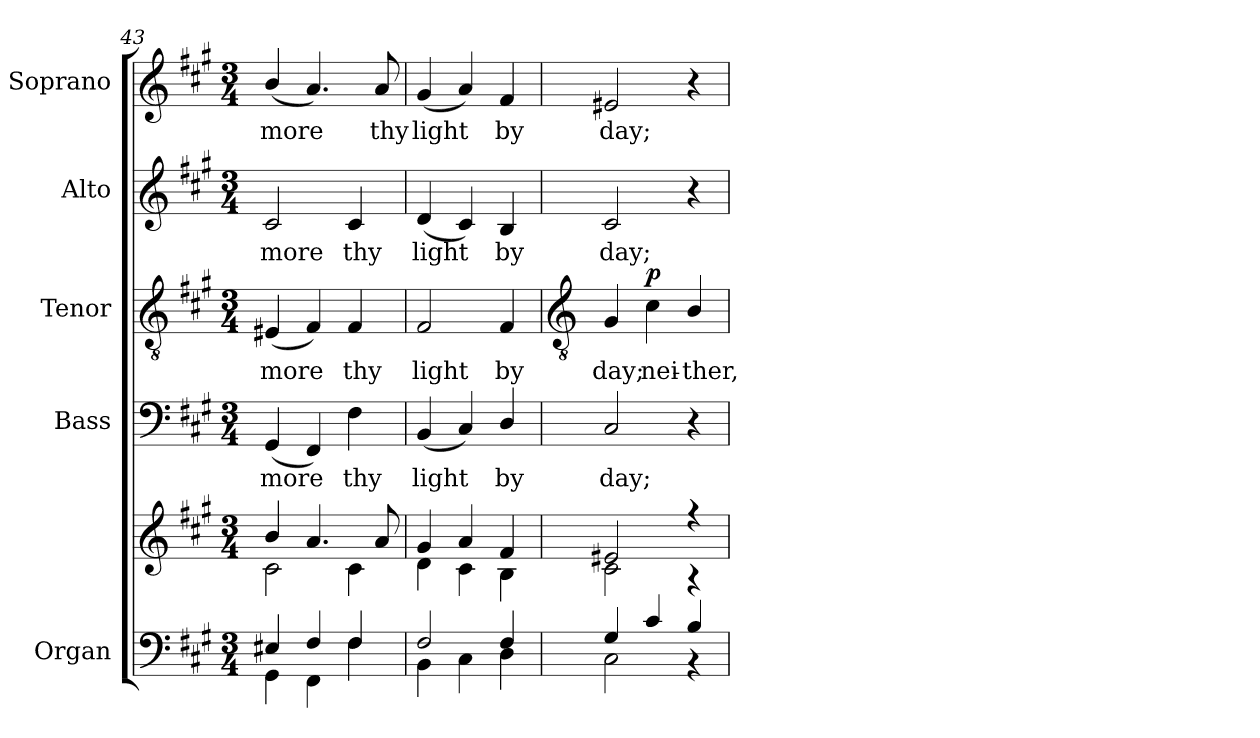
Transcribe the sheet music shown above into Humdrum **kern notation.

**kern	**kern	**kern	**text	**kern	**text	**dynam	**kern	**text	**kern	**text
*part5	*part5	*part4	*part4	*part3	*part3	*part3	*part2	*part2	*part1	*part1
*staff6	*staff5	*staff4	*staff4	*staff3	*staff3	*staff3	*staff2	*staff2	*staff1	*staff1
*I"Organ	*	*I"Bass	*	*I"Tenor	*	*	*I"Alto	*	*I"Soprano	*
*	*	*I'B	*	*I'T	*	*	*I'A	*	*I'S	*
*clefF4	*clefG2	*clefF4	*	*clefGv2	*	*	*clefG2	*	*clefG2	*
*k[f#c#g#]	*k[f#c#g#]	*k[f#c#g#]	*	*k[f#c#g#]	*	*	*k[f#c#g#]	*	*k[f#c#g#]	*
*A:	*A:	*A:	*	*A:	*	*	*A:	*	*A:	*
*M3/4	*M3/4	*M3/4	*	*M3/4	*	*	*M3/4	*	*M3/4	*
=43	=43	=43	=43	=43	=43	=43	=43	=43	=43	=43
*^	*^	*	*	*	*	*	*	*	*	*
!	!	!	!	!	!LO:LY:b	!	!LO:LY:b	!	!	!LO:LY:b	!	!LO:LY:b
4E#X/	4GG#	4b/	2c#\	(<4GG#	more	(<4E#X	more	.	2c#	more	(<4b/	more
4F#/	4FF#	4.a	.	4FF#)	.	4F#)	.	.	.	.	4.a)	.
!	!	!	!	!	!LO:LY:b	!	!LO:LY:b	!	!	!LO:LY:b	!	!
4F#	4F#	.	4c#\	4F#	thy	4F#	thy	.	4c#	thy	.	.
!	!	!	!	!	!	!	!	!	!	!	!	!LO:LY:b
.	.	8a	.	.	.	.	.	.	.	.	8a	thy
=44	=44	=44	=44	=44	=44	=44	=44	=44	=44	=44	=44	=44
!	!	!	!	!	!LO:LY:b	!	!LO:LY:b	!	!	!LO:LY:b	!	!LO:LY:b
2F#/	4BB\	4g#	4d	(<4BB	light	2F#	light	.	(<4d	light	(<4g#	light
.	4C#\	4a	4c#	4C#)	.	.	.	.	4c#)	.	4a)	.
!	!	!	!	!	!LO:LY:b	!	!LO:LY:b	!	!	!LO:LY:b	!	!LO:LY:b
4F#	4D	4f#	4B	4D/	by	4F#	by	.	4B	by	4f#	by
!!LO:LB:g=z
=45	=45	=45	=45	=45	=45	=45	=45	=45	=45	=45	=45	=45
*	*	*	*	*	*	*clefGv2	*	*	*	*	*	*
!	!	!	!	!	!LO:LY:b	!	!LO:LY:b	!	!	!LO:LY:b	!	!LO:LY:b
4G#/	2C#\	2e#X	2c#	2C#	day;	4G#	day;	.	2c#	day;	2e#X	day;
!	!	!	!	!	!	!	!LO:LY:b	!LO:DY:b	!	!	!	!
4c#/	.	.	.	.	.	4c#	nei-	p	.	.	.	.
!	!	!	!	!	!	!	!LO:LY:b	!	!	!	!	!
4B/	4r	4r	4r	4r	.	4B/	-ther,	.	4r	.	4r	.
*v	*v	*	*	*	*	*	*	*	*	*	*	*
*	*v	*v	*	*	*	*	*	*	*	*	*
=	=	=	=	=	=	=	=	=	=	=
*-	*-	*-	*-	*-	*-	*-	*-	*-	*-	*-
